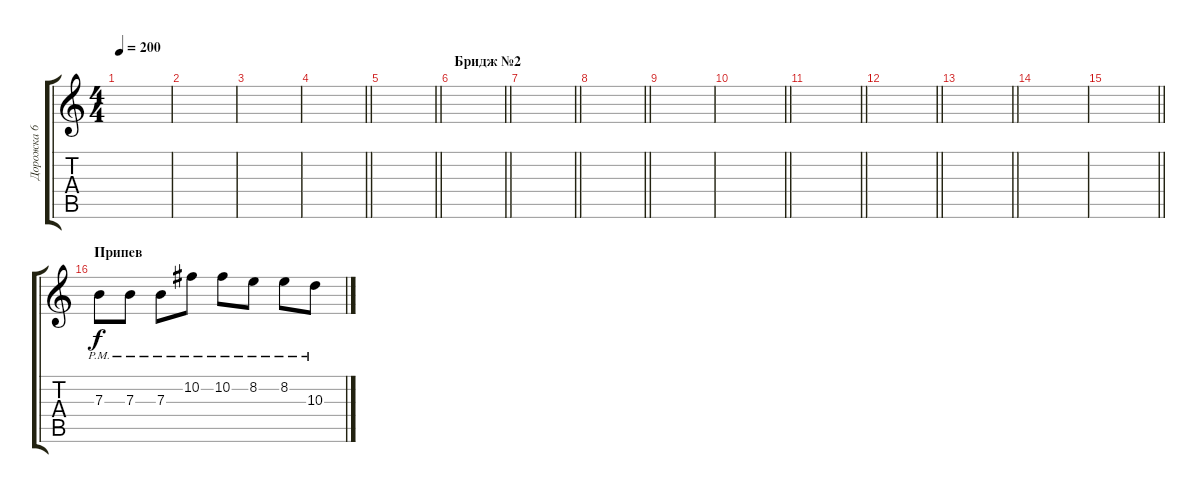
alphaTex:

\track ("Дорожка 6" "Дорожка 6") {instrument distortionguitar}
\staff {score tabs}
\tuning (Db4 Ab3 E3 B2 Gb2 B1) {hide}
\ts (4 4)
\tempo 200
\clef g2
\ks c
|
|
|
\barLineRight lightlight
|
\barLineRight lightlight
|
\section ("" "Бридж №2")
\barLineRight lightlight
|
\barLineRight lightlight
|
\barLineRight lightlight
|
|
\barLineRight lightlight
|
\barLineRight lightlight
|
\barLineRight lightlight
|
\barLineRight lightlight
|
|
\barLineRight lightlight
|
\section ("" "Припев")
7.3{pm}.8 7.3{pm}.8 7.3{pm}.8 10.2{pm}.8 10.2{pm}.8 8.2{pm}.8 8.2{pm}.8 10.3{pm}.8
